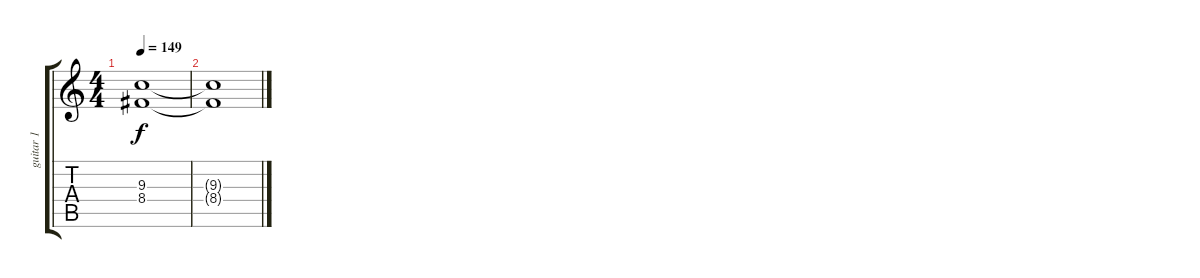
\track ("guitar 1" "guitar 1") {instrument overdrivenguitar}
\staff {score tabs}
\tuning (C4 G3 Eb3 Bb2 F2 C2) {hide}
\ts (4 4)
\tempo 149
\clef g2
\ks c
(9.3{t} 8.4{t}).1{dy f volume 6} |
(9.3{t} 8.4{t}).1
